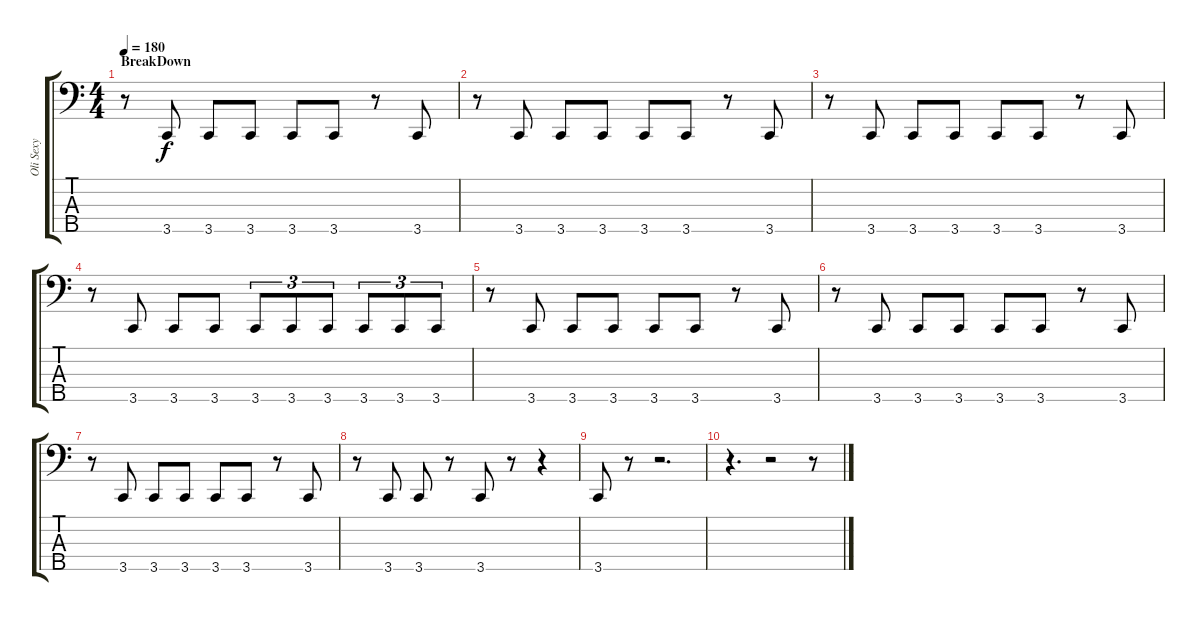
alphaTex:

\track ("Oli Sexy" "Oli Sexy") {instrument electricbasspick}
\staff {score tabs}
\tuning (F2 C2 G1 D1 A0) {hide}
\ts (4 4)
\section ("" "BreakDown")
\tempo 180
\clef f4
\ks c
r.8{dy f} 3.5.8 3.5.8 3.5.8 3.5.8 3.5.8 r.8 3.5.8 |
r.8 3.5.8 3.5.8 3.5.8 3.5.8 3.5.8 r.8 3.5.8 |
r.8 3.5.8 3.5.8 3.5.8 3.5.8 3.5.8 r.8 3.5.8 |
r.8 3.5.8 3.5.8 3.5.8 3.5.8{tu (3 2)} 3.5.8{tu (3 2)} 3.5.8{tu (3 2)} 3.5.8{tu (3 2)} 3.5.8{tu (3 2)} 3.5.8{tu (3 2)} |
r.8 3.5.8 3.5.8 3.5.8 3.5.8 3.5.8 r.8 3.5.8 |
r.8 3.5.8 3.5.8 3.5.8 3.5.8 3.5.8 r.8 3.5.8 |
r.8 3.5.8 3.5.8 3.5.8 3.5.8 3.5.8 r.8 3.5.8 |
r.8 3.5.8 3.5.8 r.8 3.5.8 r.8 r.4 |
3.5.8 r.8 r.2{d} |
r.4{d} r.2 r.8
